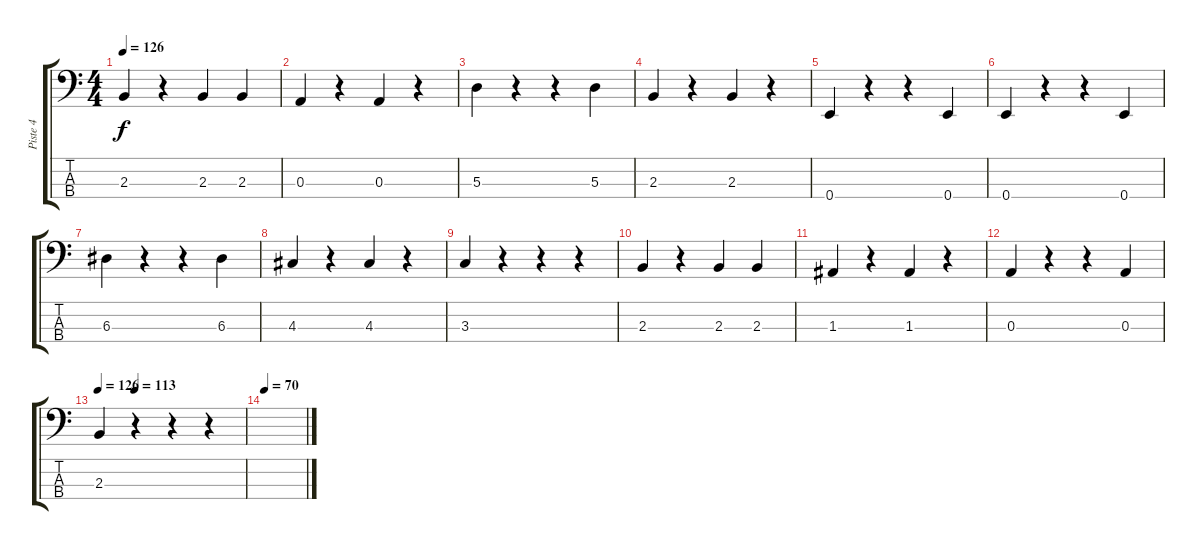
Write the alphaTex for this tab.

\track ("Piste 4" "Piste 4") {instrument electricbassfinger}
\staff {score tabs}
\tuning (G2 D2 A1 E1) {hide}
\ts (4 4)
\tempo 126
\clef f4
\ks c
2.3.4{dy f} r.4 2.3.4 2.3.4 |
0.3.4 r.4 0.3.4 r.4 |
5.3.4 r.4 r.4 5.3.4 |
2.3.4 r.4 2.3.4 r.4 |
0.4.4 r.4 r.4 0.4.4 |
0.4.4 r.4 r.4 0.4.4 |
6.3.4 r.4 r.4 6.3.4 |
4.3.4 r.4 4.3.4 r.4 |
3.3.4 r.4 r.4 r.4 |
2.3.4 r.4 2.3.4 2.3.4 |
1.3.4 r.4 1.3.4 r.4 |
0.3.4 r.4 r.4 0.3.4 |
\tempo 126
\tempo (113 0.25)
2.3.4 r.4 r.4 r.4 |
\tempo 65
\tempo 70
